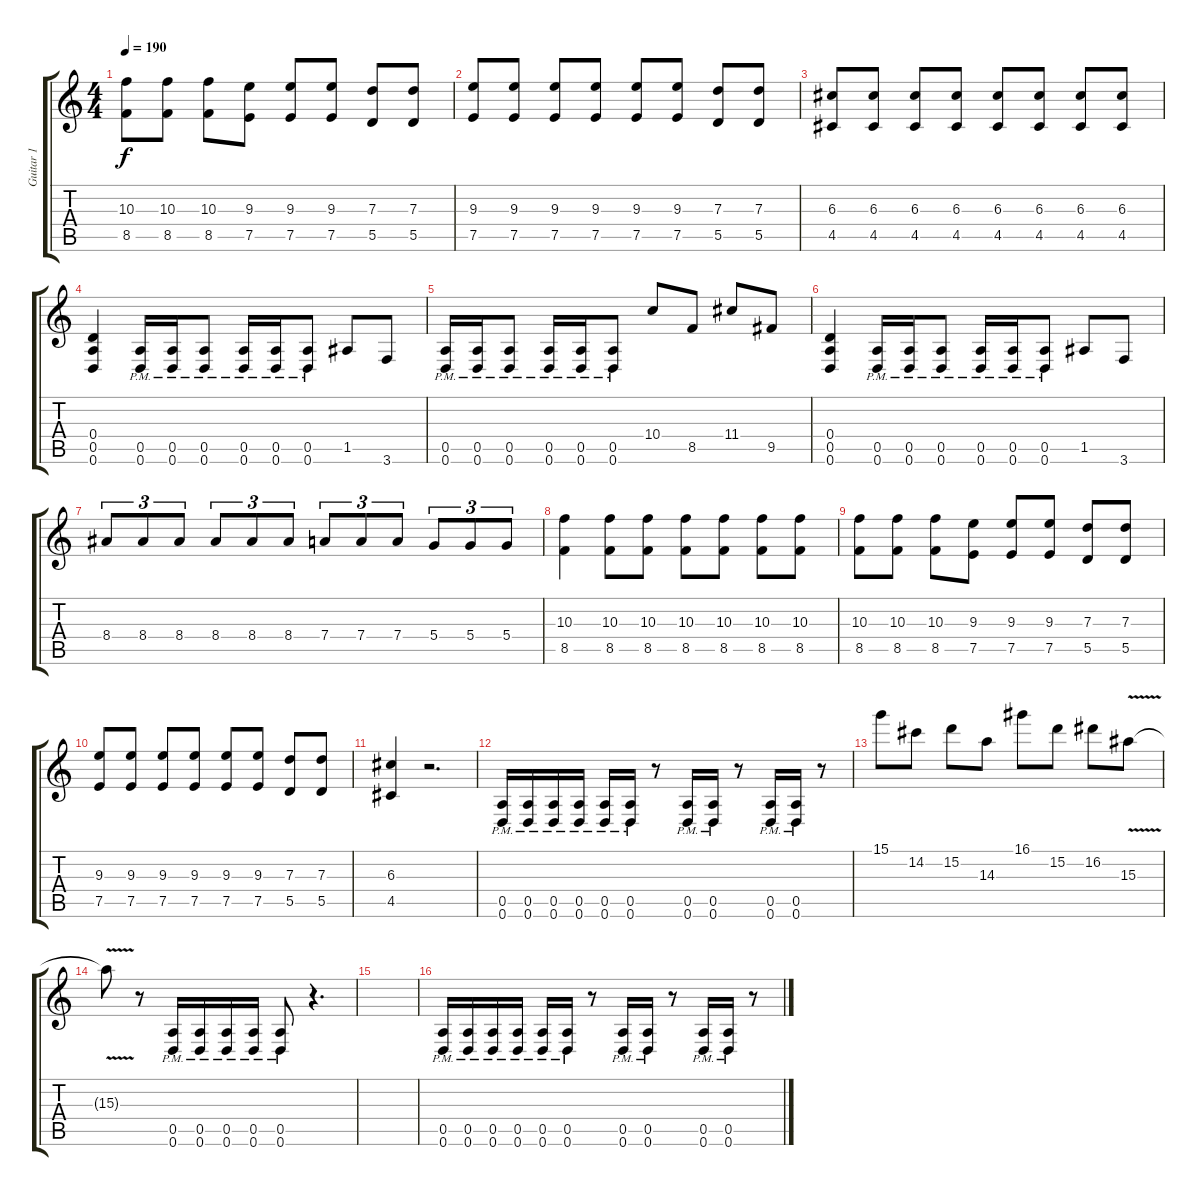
\track ("Guitar 1" "Guitar 1") {instrument distortionguitar}
\staff {score tabs}
\tuning (E4 B3 G3 D3 A2 D2) {hide}
\ts (4 4)
\tempo 190
\clef g2
\ks c
(10.3 8.5).8{dy f} (10.3 8.5).8 (10.3 8.5).8 (9.3 7.5).8 (9.3 7.5).8 (9.3 7.5).8 (7.3 5.5).8 (7.3 5.5).8 |
(9.3 7.5).8 (9.3 7.5).8 (9.3 7.5).8 (9.3 7.5).8 (9.3 7.5).8 (9.3 7.5).8 (7.3 5.5).8 (7.3 5.5).8 |
(6.3 4.5).8 (6.3 4.5).8 (6.3 4.5).8 (6.3 4.5).8 (6.3 4.5).8 (6.3 4.5).8 (6.3 4.5).8 (6.3 4.5).8 |
(0.4 0.5 0.6).4 (0.5{pm} 0.6{pm}).16 (0.5{pm} 0.6{pm}).16 (0.5{pm} 0.6{pm}).8 (0.5{pm} 0.6{pm}).16 (0.5{pm} 0.6{pm}).16 (0.5{pm} 0.6{pm}).8 1.5.8 3.6.8 |
(0.5{pm} 0.6{pm}).16 (0.5{pm} 0.6{pm}).16 (0.5{pm} 0.6{pm}).8 (0.5{pm} 0.6{pm}).16 (0.5{pm} 0.6{pm}).16 (0.5{pm} 0.6{pm}).8 10.4.8 8.5.8 11.4.8 9.5.8 |
(0.4 0.5 0.6).4 (0.5{pm} 0.6{pm}).16 (0.5{pm} 0.6{pm}).16 (0.5{pm} 0.6{pm}).8 (0.5{pm} 0.6{pm}).16 (0.5{pm} 0.6{pm}).16 (0.5{pm} 0.6{pm}).8 1.5.8 3.6.8 |
8.4.8{tu (3 2)} 8.4.8{tu (3 2)} 8.4.8{tu (3 2)} 8.4.8{tu (3 2)} 8.4.8{tu (3 2)} 8.4.8{tu (3 2)} 7.4.8{tu (3 2)} 7.4.8{tu (3 2)} 7.4.8{tu (3 2)} 5.4.8{tu (3 2)} 5.4.8{tu (3 2)} 5.4.8{tu (3 2)} |
(10.3 8.5).4 (10.3 8.5).8 (10.3 8.5).8 (10.3 8.5).8 (10.3 8.5).8 (10.3 8.5).8 (10.3 8.5).8 |
(10.3 8.5).8 (10.3 8.5).8 (10.3 8.5).8 (9.3 7.5).8 (9.3 7.5).8 (9.3 7.5).8 (7.3 5.5).8 (7.3 5.5).8 |
(9.3 7.5).8 (9.3 7.5).8 (9.3 7.5).8 (9.3 7.5).8 (9.3 7.5).8 (9.3 7.5).8 (7.3 5.5).8 (7.3 5.5).8 |
(6.3 4.5).4 r.2{d} |
(0.5{pm} 0.6{pm}).16 (0.5{pm} 0.6{pm}).16 (0.5{pm} 0.6{pm}).16 (0.5{pm} 0.6{pm}).16 (0.5{pm} 0.6{pm}).16 (0.5{pm} 0.6{pm}).16 r.8 (0.5{pm} 0.6{pm}).16 (0.5{pm} 0.6{pm}).16 r.8 (0.5{pm} 0.6{pm}).16 (0.5{pm} 0.6{pm}).16 r.8 |
15.1.8 14.2.8 15.2.8 14.3.8 16.1.8 15.2.8 16.2.8 15.3{v}.8 |
15.3{t}.8 r.8 (0.5{pm} 0.6{pm}).16 (0.5{pm} 0.6{pm}).16 (0.5{pm} 0.6{pm}).16 (0.5{pm} 0.6{pm}).16 (0.5{pm} 0.6{pm}).8 r.4{d} |
|
(0.5{pm} 0.6{pm}).16 (0.5{pm} 0.6{pm}).16 (0.5{pm} 0.6{pm}).16 (0.5{pm} 0.6{pm}).16 (0.5{pm} 0.6{pm}).16 (0.5{pm} 0.6{pm}).16 r.8 (0.5{pm} 0.6{pm}).16 (0.5{pm} 0.6{pm}).16 r.8 (0.5{pm} 0.6{pm}).16 (0.5{pm} 0.6{pm}).16 r.8
